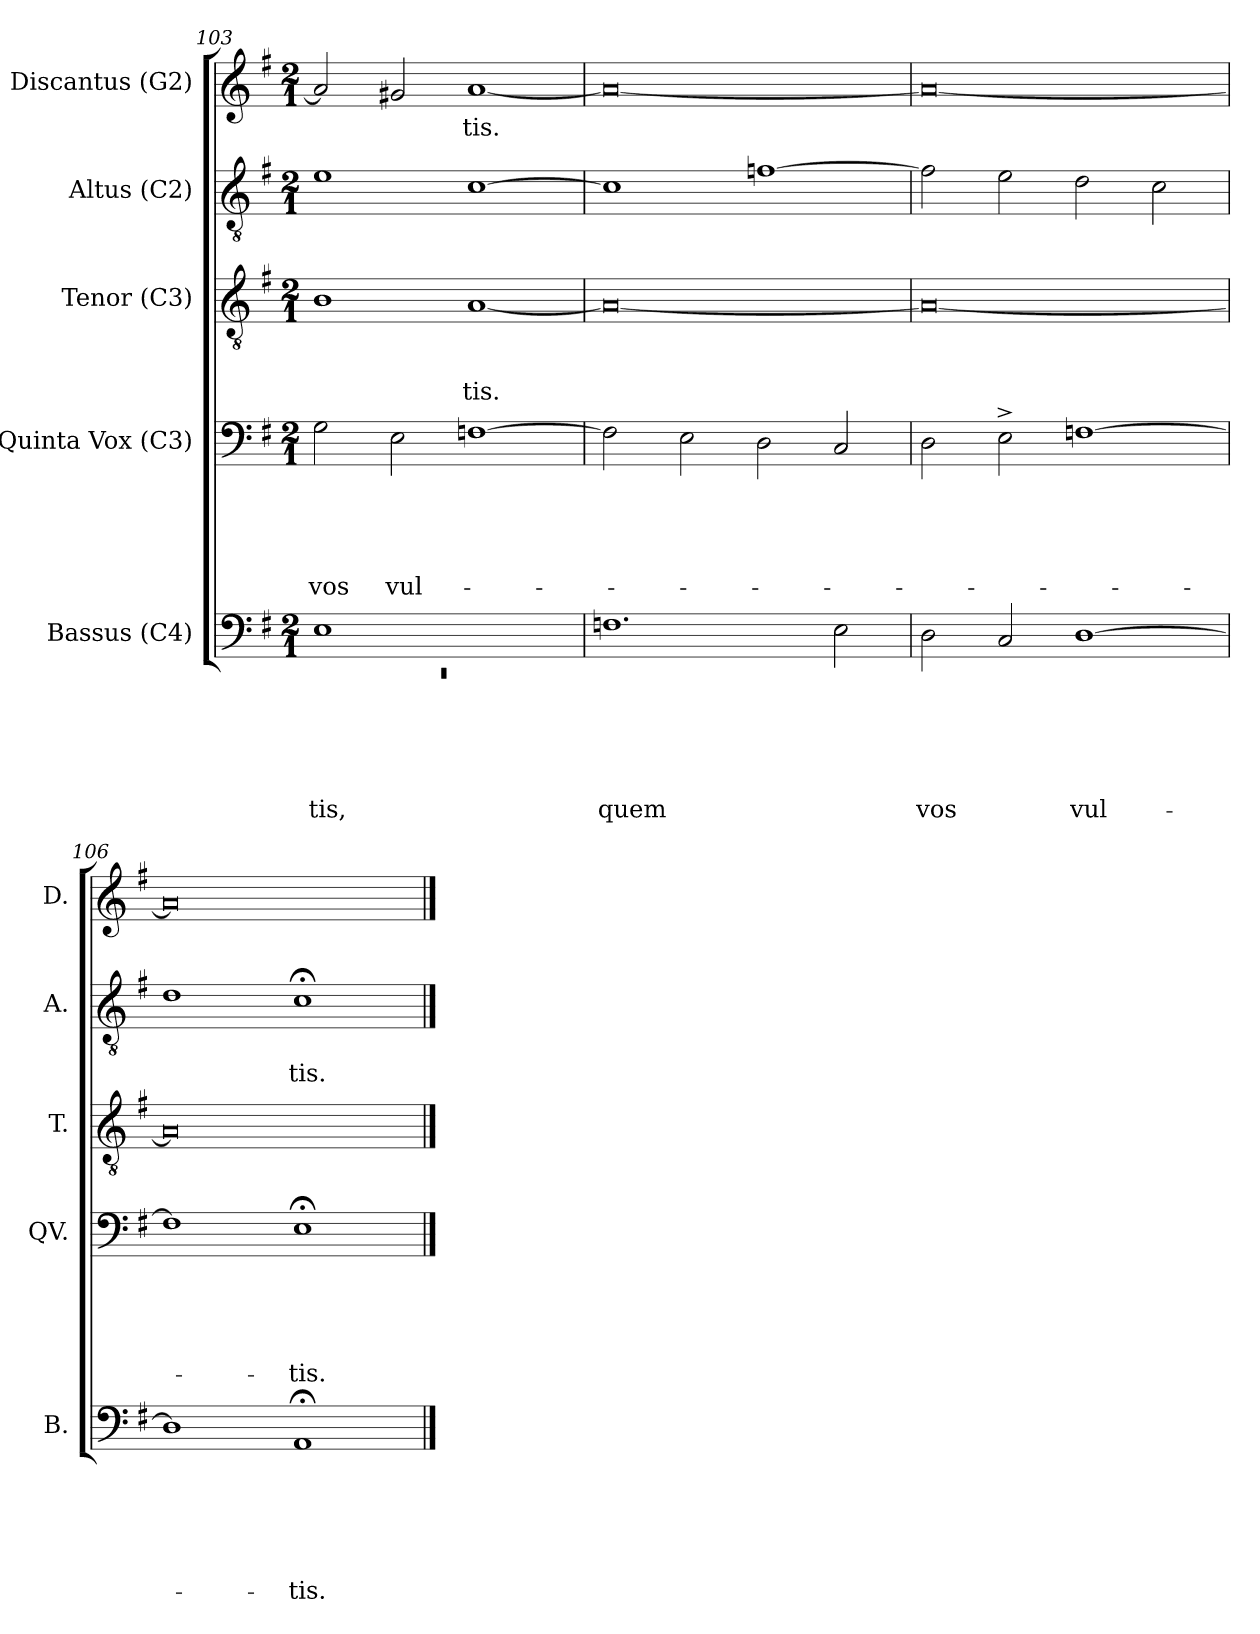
**kern	**text	**text	**text	**text	**text	**text	**kern	**text	**text	**text	**text	**text	**kern	**text	**text	**text	**kern	**text	**text	**kern	**text
*part5	*part5	*part5	*part5	*part5	*part5	*part5	*part4	*part4	*part4	*part4	*part4	*part4	*part3	*part3	*part3	*part3	*part2	*part2	*part2	*part1	*part1
*staff5	*staff5	*staff5	*staff5	*staff5	*staff5	*staff5	*staff4	*staff4	*staff4	*staff4	*staff4	*staff4	*staff3	*staff3	*staff3	*staff3	*staff2	*staff2	*staff2	*staff1	*staff1
*I"Bassus (C4)	*	*	*	*	*	*	*I"Quinta Vox (C3)	*	*	*	*	*	*I"Tenor (C3)	*	*	*	*I"Altus (C2)	*	*	*I"Discantus (G2)	*
*I'B.	*	*	*	*	*	*	*I'QV.	*	*	*	*	*	*I'T.	*	*	*	*I'A.	*	*	*I'D.	*
!!LO:PB:g=z
*clefF4	*	*	*	*	*	*	*clefF4	*	*	*	*	*	*clefGv2	*	*	*	*clefGv2	*	*	*clefG2	*
*k[f#]	*	*	*	*	*	*	*k[f#]	*	*	*	*	*	*k[f#]	*	*	*	*k[f#]	*	*	*k[f#]	*
*G:	*	*	*	*	*	*	*G:	*	*	*	*	*	*G:	*	*	*	*G:	*	*	*G:	*
*M2/1	*	*	*	*	*	*	*M2/1	*	*	*	*	*	*M2/1	*	*	*	*M2/1	*	*	*M2/1	*
=103	=103	=103	=103	=103	=103	=103	=103	=103	=103	=103	=103	=103	=103	=103	=103	=103	=103	=103	=103	=103	=103
*^	*	*	*	*	*	*	*	*	*	*	*	*	*	*	*	*	*	*	*	*	*
!	!LO:N:vis=1	!	!	!	!	!	!LO:LY:b	!	!	!	!	!	!LO:LY:b	!	!	!	!	!	!	!	!	!
1E	0rEE	.	.	.	.	.	-tis,	2G\	.	.	.	.	vos	1B	.	.	.	1e	.	.	2a/]	.
!	!	!	!	!	!	!	!	!	!	!	!	!	!LO:LY:b	!	!	!	!	!	!	!	!	!
.	.	.	.	.	.	.	.	2E\	.	.	.	.	vul-	.	.	.	.	.	.	.	2g#/	.
!	!	!	!	!	!	!	!	!	!	!	!	!	!	!	!	!	!LO:LY:b	!	!	!	!	!LO:LY:b
1ryy	.	.	.	.	.	.	.	[>1Fn	.	.	.	.	.	[<1A	.	.	-tis.	[>1c	.	.	[<1a	-tis.
*v	*v	*	*	*	*	*	*	*	*	*	*	*	*	*	*	*	*	*	*	*	*	*
=104	=104	=104	=104	=104	=104	=104	=104	=104	=104	=104	=104	=104	=104	=104	=104	=104	=104	=104	=104	=104	=104
!	!	!	!	!	!	!LO:LY:b	!	!	!	!	!	!	!	!	!	!	!	!	!	!	!
1.Fn	.	.	.	.	.	quem	2F\]	.	.	.	.	.	0A_	.	.	.	1c]	.	.	0a_	.
.	.	.	.	.	.	.	2E\	.	.	.	.	.	.	.	.	.	.	.	.	.	.
.	.	.	.	.	.	.	2D\	.	.	.	.	.	.	.	.	.	[>1fn	.	.	.	.
2E\	.	.	.	.	.	.	2C/	.	.	.	.	.	.	.	.	.	.	.	.	.	.
=105	=105	=105	=105	=105	=105	=105	=105	=105	=105	=105	=105	=105	=105	=105	=105	=105	=105	=105	=105	=105	=105
!	!	!	!	!	!	!LO:LY:b	!	!	!	!	!	!	!	!	!	!	!	!	!	!	!
2D\	.	.	.	.	.	vos	2D\	.	.	.	.	.	0A_	.	.	.	2f\]	.	.	0a_	.
2C/	.	.	.	.	.	.	2E^>\	.	.	.	.	.	.	.	.	.	2e\	.	.	.	.
!	!	!	!	!	!	!LO:LY:b	!	!	!	!	!	!	!	!	!	!	!	!	!	!	!
[>1D	.	.	.	.	.	vul-	[>1Fn	.	.	.	.	.	.	.	.	.	2d\	.	.	.	.
.	.	.	.	.	.	.	.	.	.	.	.	.	.	.	.	.	2c\	.	.	.	.
=106	=106	=106	=106	=106	=106	=106	=106	=106	=106	=106	=106	=106	=106	=106	=106	=106	=106	=106	=106	=106	=106
1D]	.	.	.	.	.	.	1F]	.	.	.	.	.	0A]	.	.	.	1d	.	.	0a]	.
!	!	!	!	!	!	!LO:LY:b	!	!	!	!	!	!LO:LY:b	!	!	!	!	!	!	!LO:LY:b	!	!
1AA;	.	.	.	.	.	-tis.	1E;<	.	.	.	.	-tis.	.	.	.	.	1c;<	.	-tis.	.	.
==	==	==	==	==	==	==	==	==	==	==	==	==	==	==	==	==	==	==	==	==	==
*-	*-	*-	*-	*-	*-	*-	*-	*-	*-	*-	*-	*-	*-	*-	*-	*-	*-	*-	*-	*-	*-
